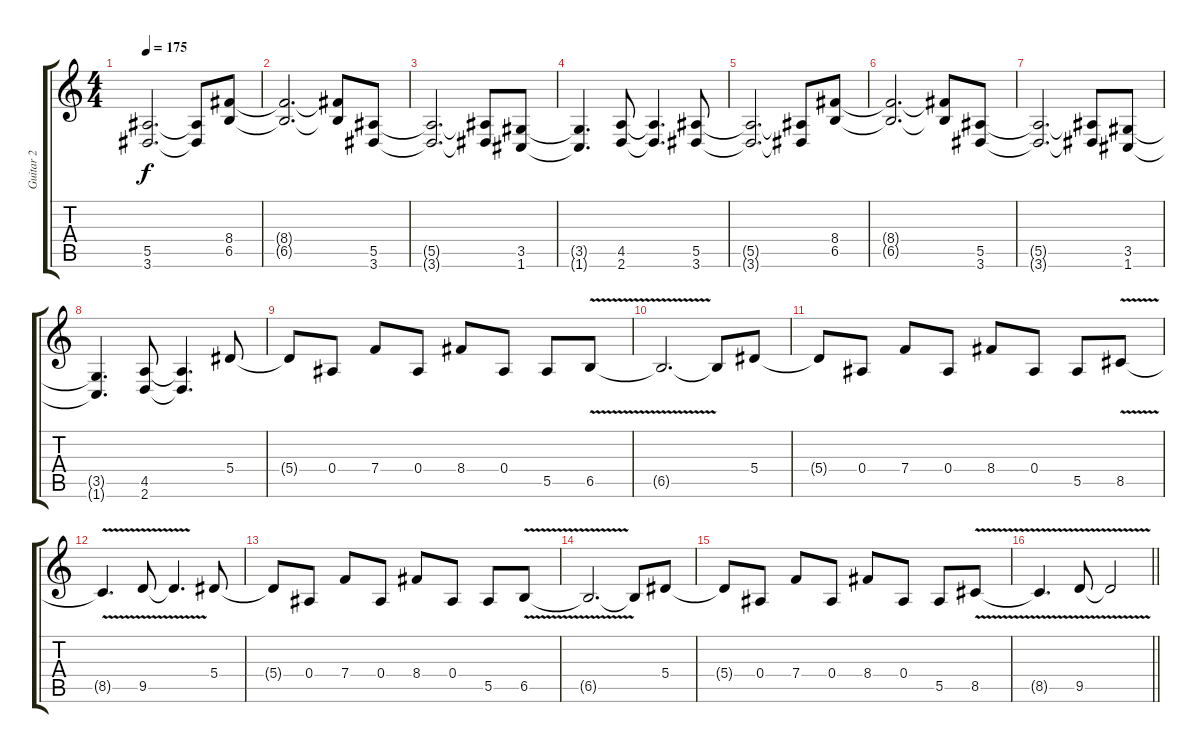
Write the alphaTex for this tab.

\track ("Guitar 2" "Guitar 2") {instrument distortionguitar}
\staff {score tabs}
\tuning (C4 G3 Eb3 Bb2 F2 C2) {hide}
\ts (4 4)
\tempo 175
\clef g2
\ks c
(5.5{t} 3.6{t}).2{d dy f} (5.5{t} 3.6{t}).8 (8.4 6.5).8 |
(8.4{t} 6.5{t}).2{d} (8.4{t} 6.5{t}).8 (5.5 3.6).8 |
(5.5{t} 3.6{t}).2{d} (5.5{t} 3.6{t}).8 (3.5 1.6).8 |
(3.5{t} 1.6{t}).4{d} (4.5 2.6).8 (4.5{t} 2.6{t}).4{d} (5.5 3.6).8 |
(5.5{t} 3.6{t}).2{d} (5.5{t} 3.6{t}).8 (8.4 6.5).8 |
(8.4{t} 6.5{t}).2{d} (8.4{t} 6.5{t}).8 (5.5 3.6).8 |
(5.5{t} 3.6{t}).2{d} (5.5{t} 3.6{t}).8 (3.5 1.6).8 |
(3.5{t} 1.6{t}).4{d} (4.5 2.6).8 (4.5{t} 2.6{t}).4{d} 5.4.8 |
5.4{t}.8 0.4.8 7.4.8 0.4.8 8.4.8 0.4.8 5.5.8 6.5{v}.8 |
6.5{t}.2{d} 6.5{t}.8 5.4.8 |
5.4{t}.8 0.4.8 7.4.8 0.4.8 8.4.8 0.4.8 5.5.8 8.5{v}.8 |
8.5{t}.4{d} 9.5{v}.8 9.5{t}.4{d} 5.4.8 |
5.4{t}.8 0.4.8 7.4.8 0.4.8 8.4.8 0.4.8 5.5.8 6.5{v}.8 |
6.5{t}.2{d} 6.5{t}.8 5.4.8 |
5.4{t}.8 0.4.8 7.4.8 0.4.8 8.4.8 0.4.8 5.5.8 8.5{v}.8 |
\barLineRight lightlight
8.5{t}.4{d} 9.5{v}.8 9.5{t}.2
